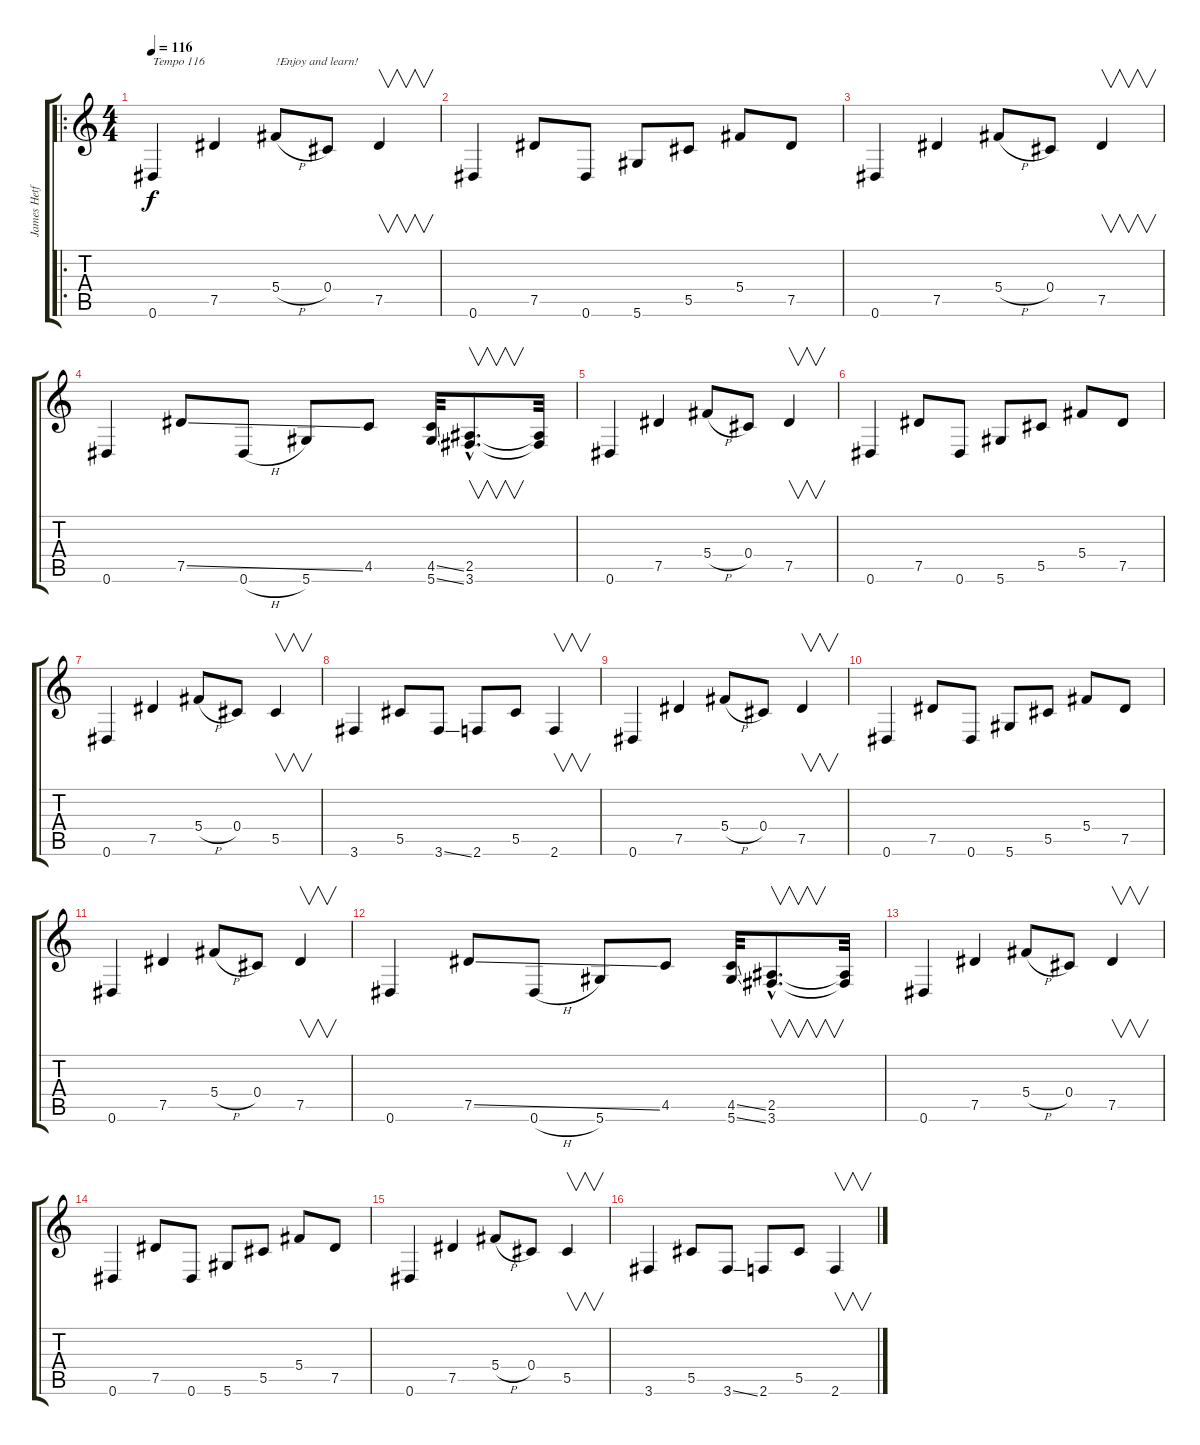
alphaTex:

\track ("James Hetfield" "James Hetf") {instrument electricguitarclean}
\staff {score tabs}
\tuning (Eb4 Bb3 Gb3 Db3 Ab2 Eb2) {hide}
\ro
\ts (4 4)
\tempo 116
\clef g2
\ks c
0.6.4{txt "Tempo 116" dy f instrument electricguitarclean} 7.5.4 5.4{h}.8{txt "!Enjoy and learn!"} 0.4.8 7.5.4{v} |
0.6.4 7.5.8 0.6.8 5.6.8 5.5.8 5.4.8 7.5.8 |
0.6.4 7.5.4 5.4{h}.8 0.4.8 7.5.4{v} |
0.6.4 7.5{ss}.8 0.6{h}.8 5.6.8 4.5.8 (4.5{ss} 5.6{ss}).32 (2.5{hac} 3.6{hac}).8{v d} (2.5{t} 3.6{t}).32 |
0.6.4 7.5.4 5.4{h}.8 0.4.8 7.5.4{v} |
0.6.4 7.5.8 0.6.8 5.6.8 5.5.8 5.4.8 7.5.8 |
0.6.4 7.5.4 5.4{h}.8 0.4.8 5.5.4{v} |
3.6.4 5.5.8 3.6{ss}.8 2.6.8 5.5.8 2.6.4{v} |
0.6.4 7.5.4 5.4{h}.8 0.4.8 7.5.4{v} |
0.6.4 7.5.8 0.6.8 5.6.8 5.5.8 5.4.8 7.5.8 |
0.6.4 7.5.4 5.4{h}.8 0.4.8 7.5.4{v} |
0.6.4 7.5{ss}.8 0.6{h}.8 5.6.8 4.5.8 (4.5{ss} 5.6{ss}).32 (2.5{hac} 3.6{hac}).8{v d} (2.5{t} 3.6{t}).32 |
0.6.4 7.5.4 5.4{h}.8 0.4.8 7.5.4{v} |
0.6.4 7.5.8 0.6.8 5.6.8 5.5.8 5.4.8 7.5.8 |
0.6.4 7.5.4 5.4{h}.8 0.4.8 5.5.4{v} |
3.6.4 5.5.8 3.6{ss}.8 2.6.8 5.5.8 2.6.4{v}
